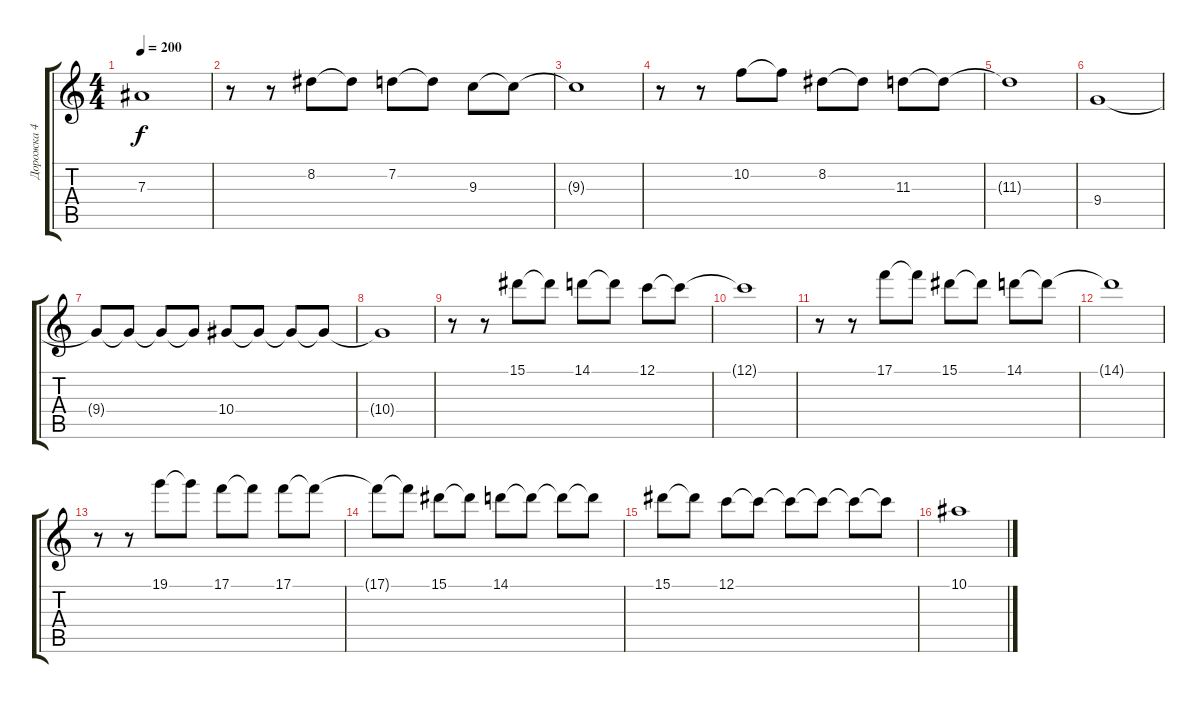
\track ("Дорожка 4" "Дорожка 4") {instrument overdrivenguitar}
\staff {score tabs}
\tuning (C4 G3 Eb3 Bb2 F2 C2) {hide}
\ts (4 4)
\tempo 200
\clef g2
\ks c
7.3.1{dy f} |
r.8 r.8 8.2.8 8.2{t}.8 7.2.8 7.2{t}.8 9.3.8 9.3{t}.8 |
9.3{t}.1 |
r.8 r.8 10.2.8 10.2{t}.8 8.2.8 8.2{t}.8 11.3.8 11.3{t}.8 |
11.3{t}.1 |
9.4.1 |
9.4{t}.8 9.4{t}.8 9.4{t}.8 9.4{t}.8 10.4.8 10.4{t}.8 10.4{t}.8 10.4{t}.8 |
10.4{t}.1 |
r.8 r.8 15.1.8 15.1{t}.8 14.1.8 14.1{t}.8 12.1.8 12.1{t}.8 |
12.1{t}.1 |
r.8 r.8 17.1.8 17.1{t}.8 15.1.8 15.1{t}.8 14.1.8 14.1{t}.8 |
14.1{t}.1 |
r.8 r.8 19.1.8 19.1{t}.8 17.1.8 17.1{t}.8 17.1.8 17.1{t}.8 |
17.1{t}.8 17.1{t}.8 15.1.8 15.1{t}.8 14.1.8 14.1{t}.8 14.1{t}.8 14.1{t}.8 |
15.1.8 15.1{t}.8 12.1.8 12.1{t}.8 12.1{t}.8 12.1{t}.8 12.1{t}.8 12.1{t}.8 |
10.1.1
